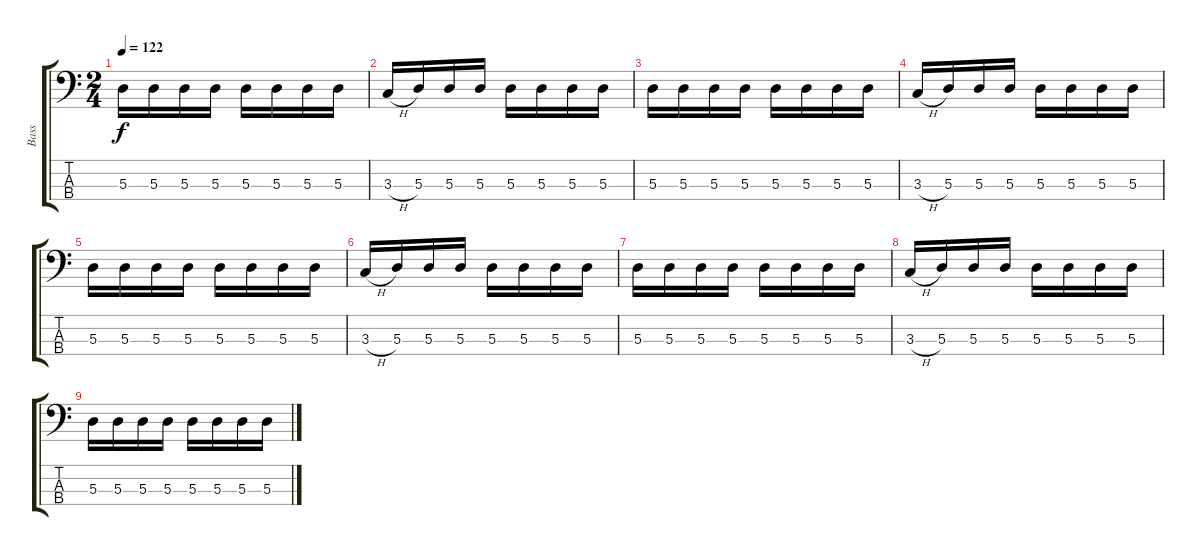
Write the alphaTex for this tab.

\track ("Bass" "Bass") {instrument electricbassfinger}
\staff {score tabs}
\tuning (G2 D2 A1 E1) {hide}
\ts (2 4)
\tempo 122
\clef f4
\ks c
5.3.16{dy f} 5.3.16 5.3.16 5.3.16 5.3.16 5.3.16 5.3.16 5.3.16 |
3.3{h}.16 5.3.16 5.3.16 5.3.16 5.3.16 5.3.16 5.3.16 5.3.16 |
5.3.16 5.3.16 5.3.16 5.3.16 5.3.16 5.3.16 5.3.16 5.3.16 |
3.3{h}.16 5.3.16 5.3.16 5.3.16 5.3.16 5.3.16 5.3.16 5.3.16 |
5.3.16 5.3.16 5.3.16 5.3.16 5.3.16 5.3.16 5.3.16 5.3.16 |
3.3{h}.16 5.3.16 5.3.16 5.3.16 5.3.16 5.3.16 5.3.16 5.3.16 |
5.3.16 5.3.16 5.3.16 5.3.16 5.3.16 5.3.16 5.3.16 5.3.16 |
3.3{h}.16 5.3.16 5.3.16 5.3.16 5.3.16 5.3.16 5.3.16 5.3.16 |
5.3.16 5.3.16 5.3.16 5.3.16 5.3.16 5.3.16 5.3.16 5.3.16
